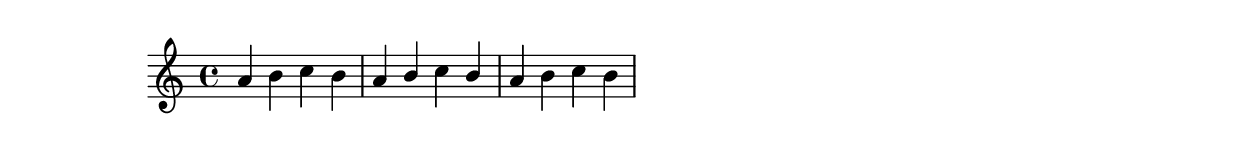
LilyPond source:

%% Do not edit this file; it is automatically
%% generated from LSR http://lsr.dsi.unimi.it
%% This file is in the public domain.
\version "2.13.16"

\header {
  lsrtags = "editorial-annotations"

%% Translation of GIT committish: 1d589aa04c20d7711bf662618adbdd6d445db29d
  texidoces = "
La dirección predeterminada de las plicas sobre la tercera línea
del pentagrama está determinada por la propiedad
@code{neutral-direction} del objeto @code{Stem}.

"
  doctitlees = "Dirección predeterminada de las plicas sobre la tercera línea del pentagrama"


%% Translation of GIT committish: 0a868be38a775ecb1ef935b079000cebbc64de40
  texidocde = "
Die Richtung von Hälsen auf der mittleren Linie kann mit der @code{Stem}-Eigenschaft
@code{neutral-direction} gesetzt werden.

"
  doctitlede = "Standardrichtung für Hälse auf der Mittellinie"

  texidoc = "
The default direction of stems on the center line of the staff is set
by the @code{Stem} property @code{neutral-direction}.

"
  doctitle = "Default direction of stems on the center line of the staff"
} % begin verbatim

\relative c'' {
  a4 b c b
  \override Stem #'neutral-direction = #up
  a4 b c b
  \override Stem #'neutral-direction = #down
  a4 b c b
}

